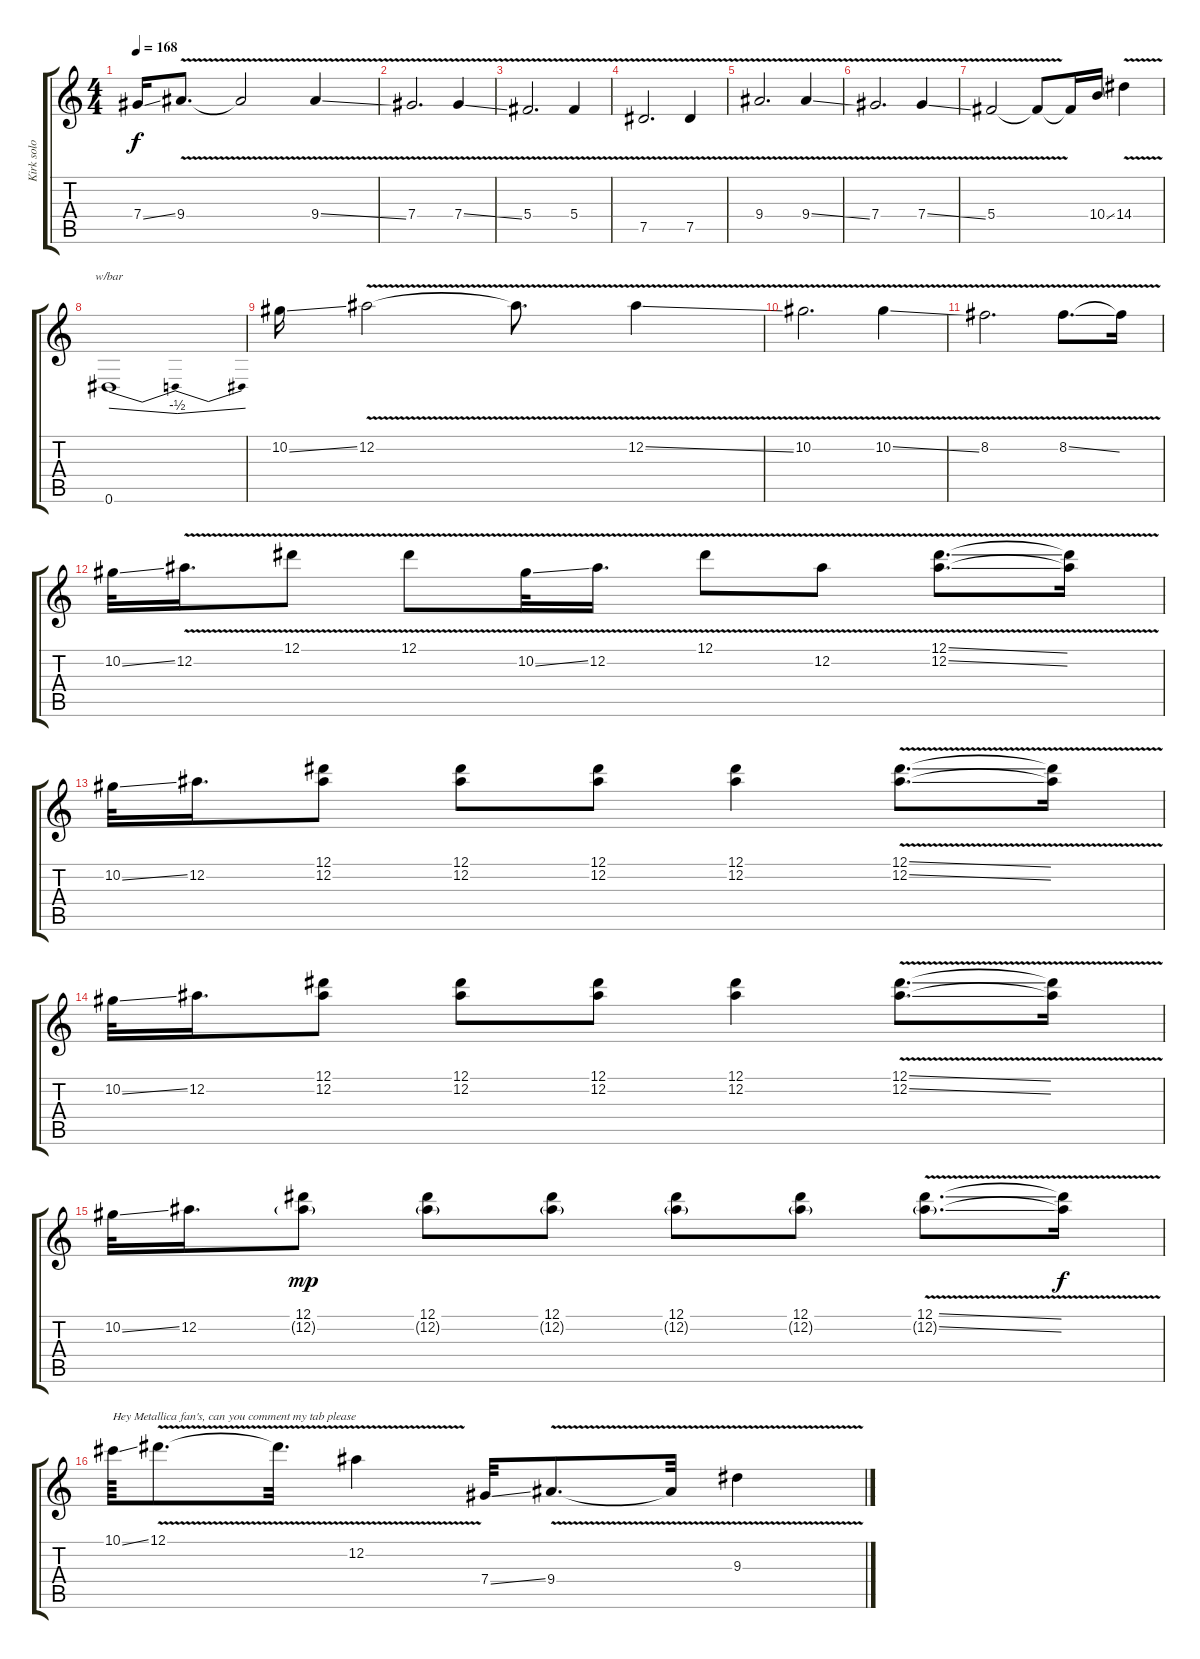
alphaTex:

\track ("Kirk solo" "Kirk solo") {instrument distortionguitar}
\staff {score tabs}
\tuning (Eb4 Bb3 Gb3 Db3 Ab2 Eb2) {hide}
\ts (4 4)
\tempo 168
\clef g2
\ks c
7.4{ss}.16{dy f} 9.4{v}.8{d} 9.4{t}.2 9.4{v ss}.4 |
7.4{v}.2{d} 7.4{v ss}.4 |
5.4{v}.2{d} 5.4{v}.4 |
7.5{v}.2{d} 7.5{v}.4 |
9.4{v}.2{d} 9.4{v ss}.4 |
7.4{v}.2{d} 7.4{v ss}.4 |
5.4{v}.2 5.4{t}.8 5.4{t}.16 10.4{ss}.16 14.4{v}.4 |
0.6.1{tbe (dip default 0 0 30 -2 60 0)} |
10.2{ss}.16 12.2{v}.2 12.2{t}.8{d} 12.2{v ss}.4 |
10.2{v}.2{d} 10.2{v ss}.4 |
8.2{v}.2{d} 8.2{v ss}.8{d} 8.2{t}.16 |
10.2{ss}.32 12.2{v}.16{d} 12.1{v}.8 12.1{v}.8 10.2{v ss}.32 12.2{v}.16{d} 12.1{v}.8 12.2{v}.8 (12.1{v ss} 12.2{v ss}).8{d} (12.1{t} 12.2{t}).16 |
10.2{ss}.32 12.2.16{d} (12.1 12.2).8 (12.1 12.2).8 (12.1 12.2).8 (12.1 12.2).4 (12.1{v ss} 12.2{v ss}).8{d} (12.1{t} 12.2{t}).16 |
10.2{ss}.32 12.2.16{d} (12.1 12.2).8 (12.1 12.2).8 (12.1 12.2).8 (12.1 12.2).4 (12.1{v ss} 12.2{v ss}).8{d} (12.1{t} 12.2{t}).16 |
10.2{ss}.32 12.2.16{d} (12.1 12.2{g}).8{dy mp} (12.1 12.2{g}).8 (12.1 12.2{g}).8 (12.1 12.2{g}).8 (12.1 12.2{g}).8 (12.1{v ss} 12.2{v ss g}).8{d} (12.1{t} 12.2{t}).16{dy f} |
10.1{ss}.64{txt "Hey Metallica fan's, can you comment my tab please"} 12.1{v}.8{d} 12.1{t}.32{d} 12.2{v}.4 7.4{ss}.32 9.4{v}.8{d} 9.4{t}.32 9.3{v}.4
